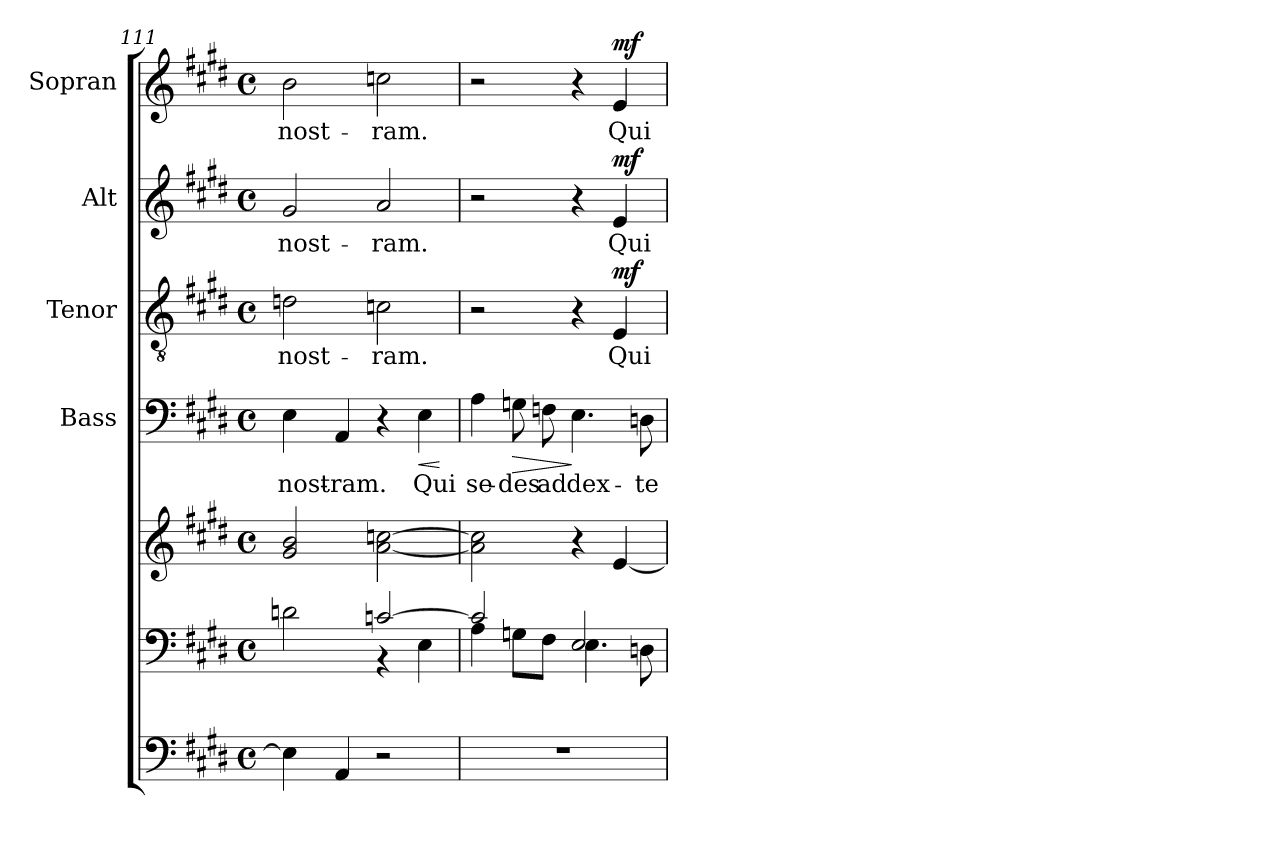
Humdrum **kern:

**kern	**kern	**kern	**kern	**text	**dynam	**kern	**text	**dynam	**kern	**text	**dynam	**kern	**text	**dynam
*part6	*part5	*part5	*part4	*part4	*part4	*part3	*part3	*part3	*part2	*part2	*part2	*part1	*part1	*part1
*staff7	*staff6	*staff5	*staff4	*staff4	*staff4	*staff3	*staff3	*staff3	*staff2	*staff2	*staff2	*staff1	*staff1	*staff1
*	*	*	*I"Bass	*	*	*I"Tenor	*	*	*I"Alt	*	*	*I"Sopran	*	*
*	*	*	*I'B.	*	*	*I'T.	*	*	*I'A.	*	*	*I'S.	*	*
*clefF4	*clefF4	*clefG2	*clefF4	*	*	*clefGv2	*	*	*clefG2	*	*	*clefG2	*	*
*ITrd7c12	*	*	*	*	*	*	*	*	*	*	*	*	*	*
*k[f#c#g#d#]	*k[f#c#g#d#]	*k[f#c#g#d#]	*k[f#c#g#d#]	*	*	*k[f#c#g#d#]	*	*	*k[f#c#g#d#]	*	*	*k[f#c#g#d#]	*	*
*E:	*E:	*E:	*E:	*	*	*E:	*	*	*E:	*	*	*E:	*	*
*M4/4	*M4/4	*M4/4	*M4/4	*	*	*M4/4	*	*	*M4/4	*	*	*M4/4	*	*
*met(c)	*met(c)	*met(c)	*met(c)	*	*	*met(c)	*	*	*met(c)	*	*	*met(c)	*	*
=111	=111	=111	=111	=111	=111	=111	=111	=111	=111	=111	=111	=111	=111	=111
*	*^	*	*	*	*	*	*	*	*	*	*	*	*	*
!	!	!	!	!	!LO:LY:b	!	!	!LO:LY:b	!	!	!LO:LY:b	!	!	!LO:LY:b	!
4EE\]	2ryy	2dn\	2g#/ 2b/	4E\	nost-	.	2dn\	nost-	.	2g#/	nost-	.	2b\	nost-	.
!	!	!	!	!	!LO:LY:b	!	!	!	!	!	!	!	!	!	!
4AAA/	.	.	.	4AA/	-ram.	.	.	.	.	.	.	.	.	.	.
!	!	!	!	!	!	!	!	!LO:LY:b	!	!	!LO:LY:b	!	!	!LO:LY:b	!
2r	[>2cn/	4r	[2a\ [2ccn\	4r	.	.	2cn\	-ram.	.	2a/	-ram.	.	2ccn\	-ram.	.
!	!	!	!	!	!LO:LY:b	!LO:HP:b	!	!	!	!	!	!	!	!	!
.	.	4E\	.	4E\	Qui	<	.	.	.	.	.	.	.	.	.
*	*v	*v	*	*	*	*	*	*	*	*	*	*	*	*	*
.	.	.	.	.	[	.	.	.	.	.	.	.	.	.
=112	=112	=112	=112	=112	=112	=112	=112	=112	=112	=112	=112	=112	=112	=112
*	*^	*	*	*	*	*	*	*	*	*	*	*	*	*
!	!	!	!	!	!LO:LY:b	!	!	!	!	!	!	!	!	!	!
1r	2c/]	4A\	2a\] 2cc\]	4A\	se-	.	2r	.	.	2r	.	.	2r	.	.
!	!	!	!	!	!LO:LY:b	!LO:HP:b	!	!	!	!	!	!	!	!	!
.	.	8Gn\L	.	8Gn\	-des	>	.	.	.	.	.	.	.	.	.
!	!	!	!	!	!LO:LY:b	!	!	!	!	!	!	!	!	!	!
.	.	8F#\J	.	8Fn\	ad	.	.	.	.	.	.	.	.	.	.
!	!	!	!	!	!LO:LY:b	!	!	!	!	!	!	!	!	!	!
.	2E/	4.E\	4r	4.E\	dex-	]	4r	.	.	4r	.	.	4r	.	.
!	!	!	!	!	!	!	!	!LO:LY:b	!LO:DY:a	!	!LO:LY:b	!LO:DY:a	!	!LO:LY:b	!LO:DY:a
.	.	.	[4e/	.	.	.	4E/	Qui	mf	4e/	Qui	mf	4e/	Qui	mf
!	!	!	!	!	!LO:LY:b	!	!	!	!	!	!	!	!	!	!
.	.	8Dn\	.	8Dn\	-te-	.	.	.	.	.	.	.	.	.	.
*	*v	*v	*	*	*	*	*	*	*	*	*	*	*	*	*
=	=	=	=	=	=	=	=	=	=	=	=	=	=	=
*-	*-	*-	*-	*-	*-	*-	*-	*-	*-	*-	*-	*-	*-	*-
